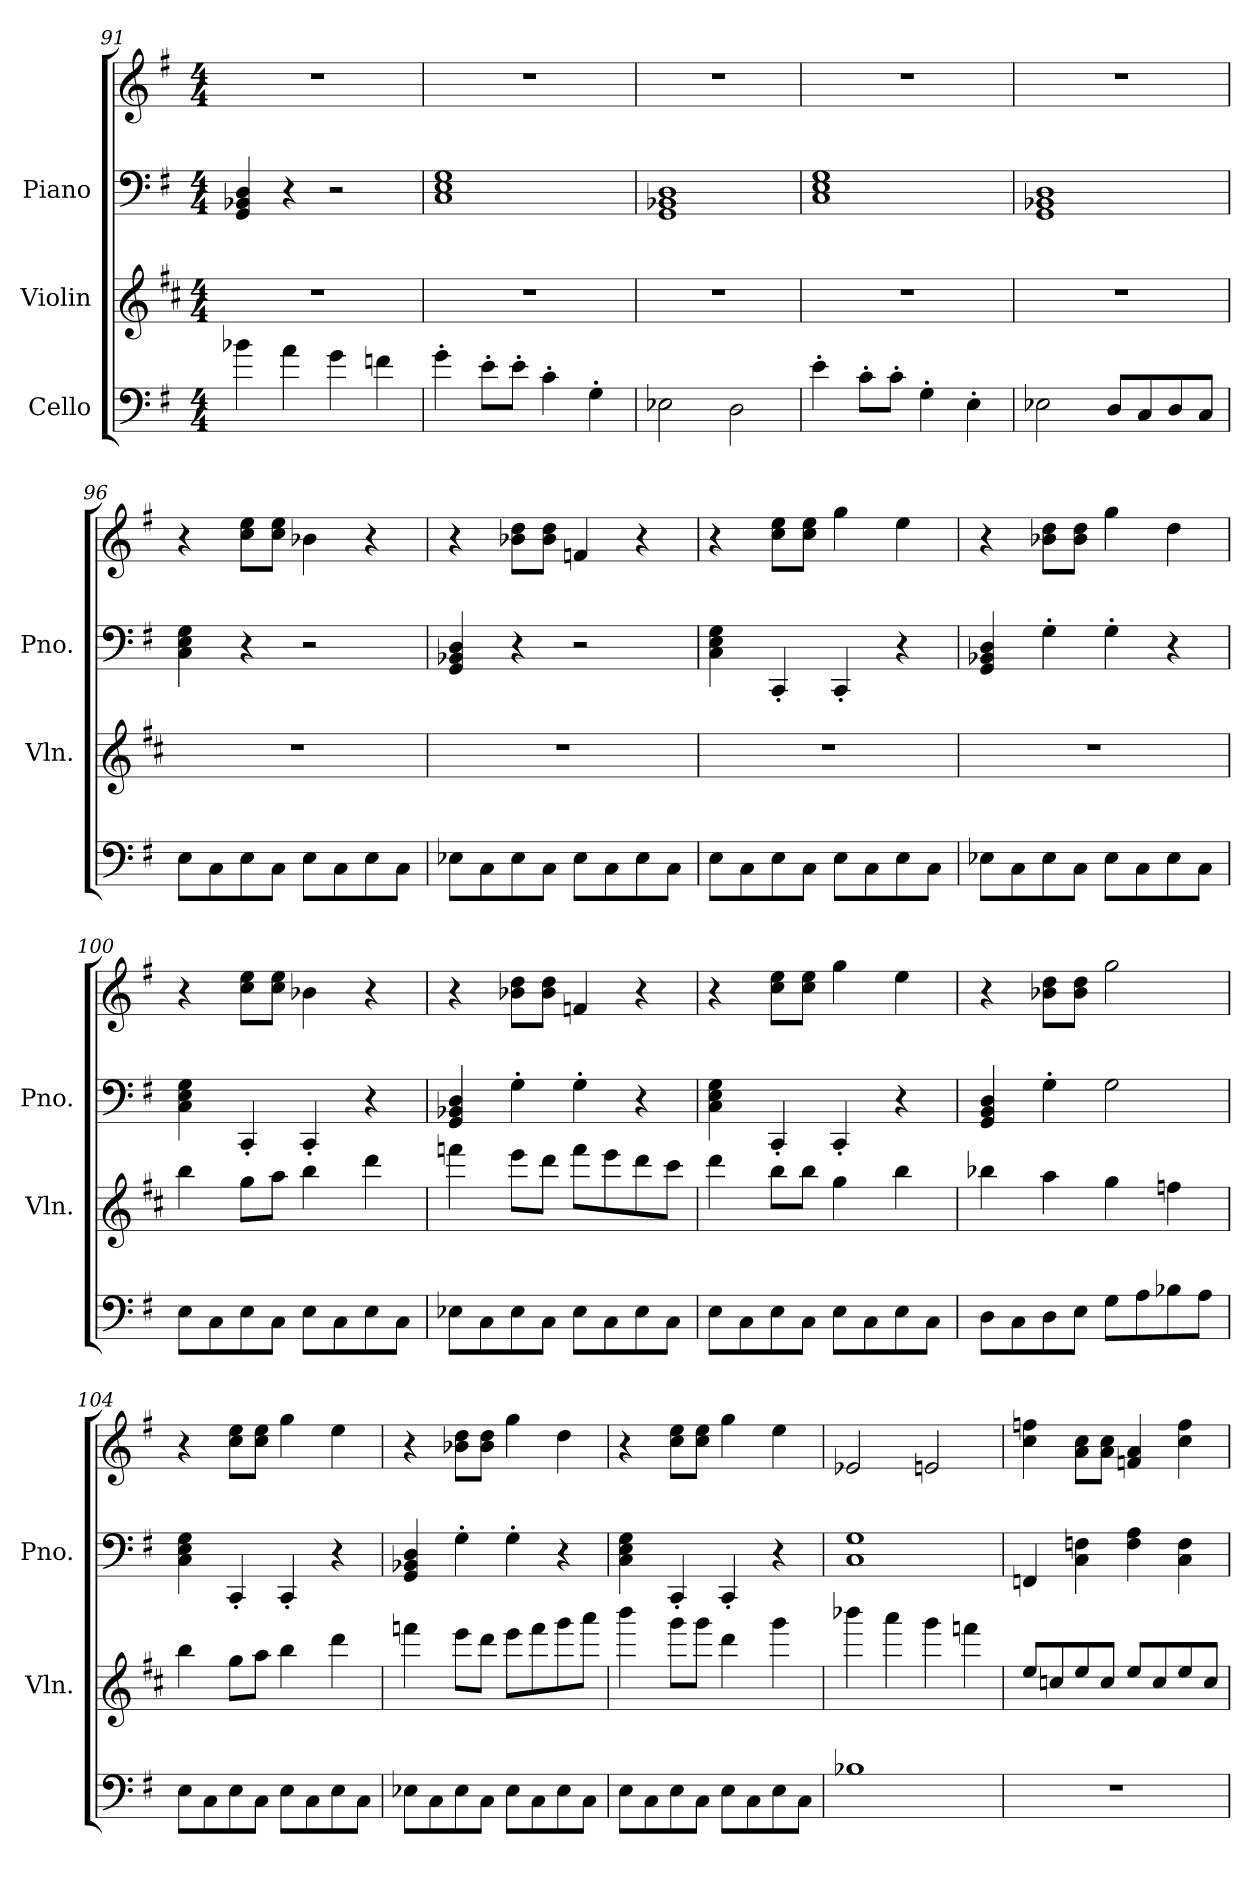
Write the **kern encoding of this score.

**kern	**kern	**kern	**kern
*part3	*part2	*part1	*part1
*staff4	*staff3	*staff2	*staff1
*I"Cello	*I"Violin	*I"Piano	*
*	*I'Vln.	*I'Pno.	*
*clefF4	*clefG2	*clefF4	*clefG2
*	*ITrd4c7	*	*
*k[f#]	*k[f#]	*k[f#]	*k[f#]
*e:	*e:	*e:	*e:
*M4/4	*M4/4	*M4/4	*M4/4
=91	=91	=91	=91
4b-X\	1r	4GG/ 4BB-X/ 4D/	1r
4a\	.	4r	.
4g\	.	2r	.
4fn\	.	.	.
=92	=92	=92	=92
4g'>\	1r	1C 1E 1G	1r
8e'>\L	.	.	.
8e'>\J	.	.	.
4c'>\	.	.	.
4G'>\	.	.	.
=93	=93	=93	=93
2E-X\	1r	1GG 1BB-X 1D	1r
2D\	.	.	.
=94	=94	=94	=94
4e'>\	1r	1C 1E 1G	1r
8c'>\L	.	.	.
8c'>\J	.	.	.
4G'>\	.	.	.
4E'>\	.	.	.
!!LO:LB:g=z
=95	=95	=95	=95
2E-X\	1r	1GG 1BB-X 1D	1r
8D/L	.	.	.
8C/	.	.	.
8D/	.	.	.
8C/J	.	.	.
=96	=96	=96	=96
8E\L	1r	4C\ 4E\ 4G\	4r
8C\	.	.	.
8E\	.	4r	8cc\ 8ee\L
8C\J	.	.	8cc\ 8ee\J
8E\L	.	2r	4b-X\
8C\	.	.	.
8E\	.	.	4r
8C\J	.	.	.
=97	=97	=97	=97
8E-X\L	1r	4GG/ 4BB-X/ 4D/	4r
8C\	.	.	.
8E-\	.	4r	8b-X\ 8dd\L
8C\J	.	.	8b-\ 8dd\J
8E-\L	.	2r	4fn/
8C\	.	.	.
8E-\	.	.	4r
8C\J	.	.	.
=98	=98	=98	=98
8E\L	1r	4C\ 4E\ 4G\	4r
8C\	.	.	.
8E\	.	4CC'</	8cc\ 8ee\L
8C\J	.	.	8cc\ 8ee\J
8E\L	.	4CC'</	4gg\
8C\	.	.	.
8E\	.	4r	4ee\
8C\J	.	.	.
!!LO:PB:g=z
=99	=99	=99	=99
8E-X\L	1r	4GG/ 4BB-X/ 4D/	4r
8C\	.	.	.
8E-\	.	4G'>\	8b-X\ 8dd\L
8C\J	.	.	8b-\ 8dd\J
8E-\L	.	4G'>\	4gg\
8C\	.	.	.
8E-\	.	4r	4dd\
8C\J	.	.	.
=100	=100	=100	=100
8E\L	4ee\	4C\ 4E\ 4G\	4r
8C\	.	.	.
8E\	8cc\L	4CC'</	8cc\ 8ee\L
8C\J	8dd\J	.	8cc\ 8ee\J
8E\L	4ee\	4CC'</	4b-X\
8C\	.	.	.
8E\	4gg\	4r	4r
8C\J	.	.	.
=101	=101	=101	=101
8E-X\L	4bb-X\	4GG/ 4BB-X/ 4D/	4r
8C\	.	.	.
8E-\	8aa\L	4G'>\	8b-X\ 8dd\L
8C\J	8gg\J	.	8b-\ 8dd\J
8E-\L	8bb-\L	4G'>\	4fn/
8C\	8aa\	.	.
8E-\	8gg\	4r	4r
8C\J	8ff#\J	.	.
=102	=102	=102	=102
8E\L	4gg\	4C\ 4E\ 4G\	4r
8C\	.	.	.
8E\	8ee\L	4CC'</	8cc\ 8ee\L
8C\J	8ee\J	.	8cc\ 8ee\J
8E\L	4cc\	4CC'</	4gg\
8C\	.	.	.
8E\	4ee\	4r	4ee\
8C\J	.	.	.
!!LO:LB:g=z
=103	=103	=103	=103
8D\L	4ee-X\	4GG/ 4BB/ 4D/	4r
8C\	.	.	.
8D\	4dd\	4G'>\	8b-X\ 8dd\L
8E\J	.	.	8b-\ 8dd\J
8G\L	4cc\	2G\	2gg\
8A\	.	.	.
8B-X\	4b-X\	.	.
8A\J	.	.	.
=104	=104	=104	=104
8E\L	4ee\	4C\ 4E\ 4G\	4r
8C\	.	.	.
8E\	8cc\L	4CC'</	8cc\ 8ee\L
8C\J	8dd\J	.	8cc\ 8ee\J
8E\L	4ee\	4CC'</	4gg\
8C\	.	.	.
8E\	4gg\	4r	4ee\
8C\J	.	.	.
=105	=105	=105	=105
8E-X\L	4bb-X\	4GG/ 4BB-X/ 4D/	4r
8C\	.	.	.
8E-\	8aa\L	4G'>\	8b-X\ 8dd\L
8C\J	8gg\J	.	8b-\ 8dd\J
8E-\L	8aa\L	4G'>\	4gg\
8C\	8bb-\	.	.
8E-\	8ccc\	4r	4dd\
8C\J	8ddd\J	.	.
=106	=106	=106	=106
8E\L	4eee\	4C\ 4E\ 4G\	4r
8C\	.	.	.
8E\	8ccc\L	4CC'</	8cc\ 8ee\L
8C\J	8ccc\J	.	8cc\ 8ee\J
8E\L	4gg\	4CC'</	4gg\
8C\	.	.	.
8E\	4ccc\	4r	4ee\
8C\J	.	.	.
!!LO:PB:g=z
=107	=107	=107	=107
1B-X	4eee-X\	1C 1G	2e-X/
.	4ddd\	.	.
.	4ccc\	.	2en/
.	4bb-X\	.	.
=108	=108	=108	=108
1r	8a/L	4FFn/	4cc\ 4ffn\
.	8fn/	.	.
.	8a/	4C\ 4Fn\	8a\ 8cc\L
.	8f/J	.	8a\ 8cc\J
.	8a/L	4F\ 4A\	4fn/ 4a/
.	8f/	.	.
.	8a/	4C\ 4F\	4cc\ 4ff\
.	8f/J	.	.
=	=	=	=
*-	*-	*-	*-
